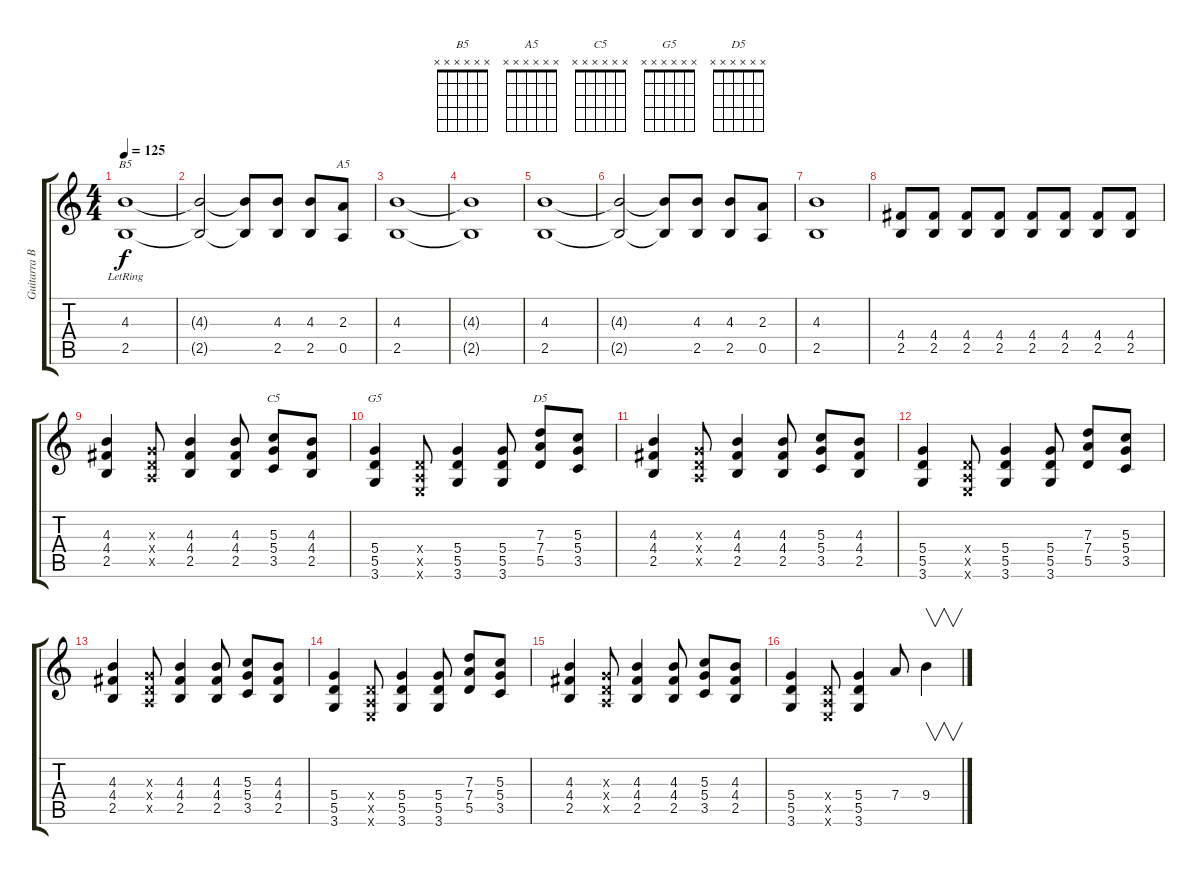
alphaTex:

\track ("Guitarra Base" "Guitarra B") {instrument overdrivenguitar}
\staff {score tabs}
\tuning (E4 B3 G3 D3 A2 E2) {hide}
\chord ("B5" x x x x x x) {firstfret 0}
\chord ("A5" x x x x x x) {firstfret 0}
\chord ("C5" x x x x x x) {firstfret 0}
\chord ("G5" x x x x x x) {firstfret 0}
\chord ("D5" x x x x x x) {firstfret 0}
\ts (4 4)
\tempo 125
\clef g2
\ks c
(4.3 2.5{lr}).1{ch "B5" dy f instrument overdrivenguitar} |
(4.3{t} 2.5{t}).2 (4.3{t} 2.5{t}).8 (4.3 2.5).8 (4.3 2.5).8 (2.3 0.5).8{ch "A5"} |
(4.3 2.5).1 |
(4.3{t} 2.5{t}).1 |
(4.3 2.5).1 |
(4.3{t} 2.5{t}).2 (4.3{t} 2.5{t}).8 (4.3 2.5).8 (4.3 2.5).8 (2.3 0.5).8 |
(4.3 2.5).1 |
(4.4 2.5).8 (4.4 2.5).8 (4.4 2.5).8 (4.4 2.5).8 (4.4 2.5).8 (4.4 2.5).8 (4.4 2.5).8 (4.4 2.5).8 |
(4.3 4.4 2.5).4 (0.3{x} 0.4{x} 0.5{x}).8 (4.3 4.4 2.5).4 (4.3 4.4 2.5).8 (5.3 5.4 3.5).8{ch "C5"} (4.3 4.4 2.5).8 |
(5.4 5.5 3.6).4{ch "G5"} (0.4{x} 0.5{x} 0.6{x}).8 (5.4 5.5 3.6).4 (5.4 5.5 3.6).8 (7.3 7.4 5.5).8{ch "D5"} (5.3 5.4 3.5).8 |
(4.3 4.4 2.5).4 (0.3{x} 0.4{x} 0.5{x}).8 (4.3 4.4 2.5).4 (4.3 4.4 2.5).8 (5.3 5.4 3.5).8 (4.3 4.4 2.5).8 |
(5.4 5.5 3.6).4 (0.4{x} 0.5{x} 0.6{x}).8 (5.4 5.5 3.6).4 (5.4 5.5 3.6).8 (7.3 7.4 5.5).8 (5.3 5.4 3.5).8 |
(4.3 4.4 2.5).4 (0.3{x} 0.4{x} 0.5{x}).8 (4.3 4.4 2.5).4 (4.3 4.4 2.5).8 (5.3 5.4 3.5).8 (4.3 4.4 2.5).8 |
(5.4 5.5 3.6).4 (0.4{x} 0.5{x} 0.6{x}).8 (5.4 5.5 3.6).4 (5.4 5.5 3.6).8 (7.3 7.4 5.5).8 (5.3 5.4 3.5).8 |
(4.3 4.4 2.5).4 (0.3{x} 0.4{x} 0.5{x}).8 (4.3 4.4 2.5).4 (4.3 4.4 2.5).8 (5.3 5.4 3.5).8 (4.3 4.4 2.5).8 |
(5.4 5.5 3.6).4 (0.4{x} 0.5{x} 0.6{x}).8 (5.4 5.5 3.6).4 7.4.8 9.4.4{v}
